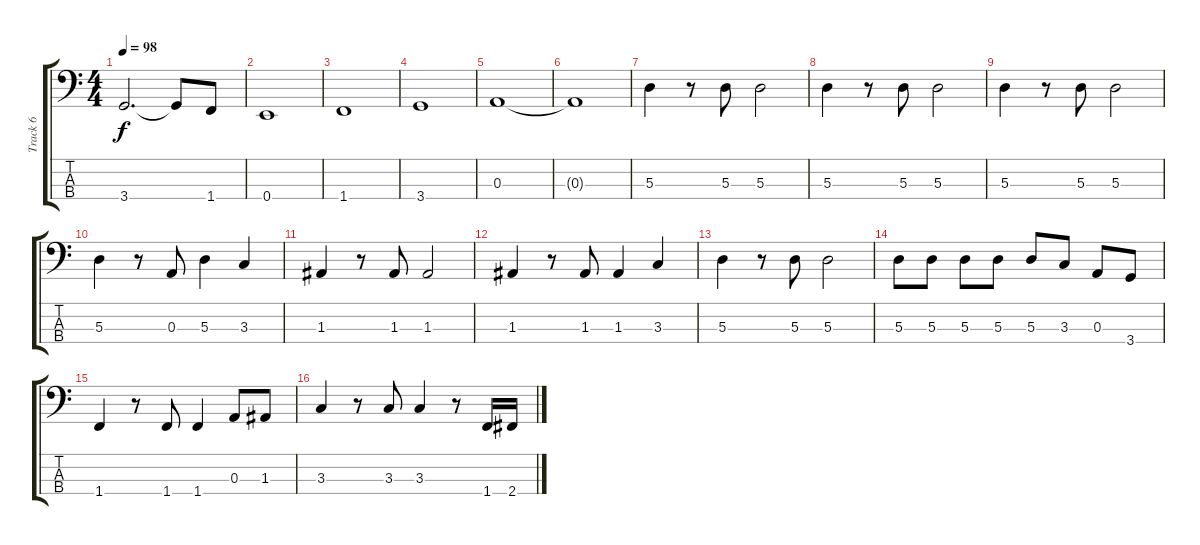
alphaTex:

\track ("Track 6" "Track 6") {instrument fretlessbass}
\staff {score tabs}
\tuning (G2 D2 A1 E1) {hide}
\ts (4 4)
\tempo 98
\clef f4
\ks c
3.4.2{d dy f} 3.4{t}.8 1.4.8 |
0.4.1 |
1.4.1 |
3.4.1 |
0.3.1 |
0.3{t}.1 |
5.3.4 r.8 5.3.8 5.3.2 |
5.3.4 r.8 5.3.8 5.3.2 |
5.3.4 r.8 5.3.8 5.3.2 |
5.3.4 r.8 0.3.8 5.3.4 3.3.4 |
1.3.4 r.8 1.3.8 1.3.2 |
1.3.4 r.8 1.3.8 1.3.4 3.3.4 |
5.3.4 r.8 5.3.8 5.3.2 |
5.3.8 5.3.8 5.3.8 5.3.8 5.3.8 3.3.8 0.3.8 3.4.8 |
1.4.4 r.8 1.4.8 1.4.4 0.3.8 1.3.8 |
3.3.4 r.8 3.3.8 3.3.4 r.8 1.4.16 2.4.16
